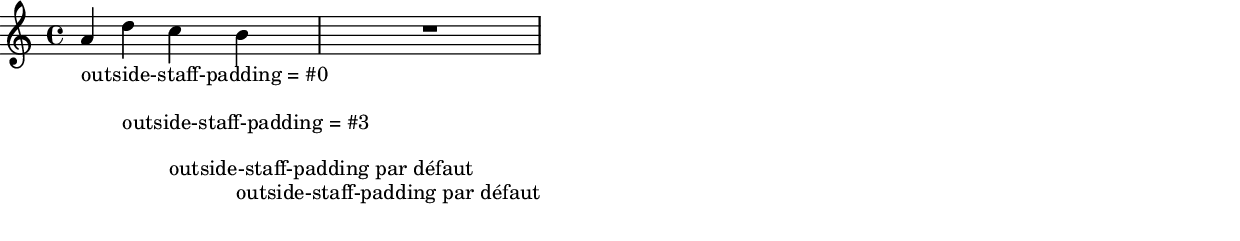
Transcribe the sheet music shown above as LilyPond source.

%% Generated by lilypond-book.py
%% Options: [exampleindent=10.16\mm,indent=0\mm,line-width=160\mm,quote,ragged-right,staffsize=18]
\include "lilypond-book-preamble.ly"


% ****************************************************************
% Start cut-&-pastable-section
% ****************************************************************

#(set-global-staff-size 18)

\paper {
  indent = 0\mm
  line-width = 160\mm
  % offset the left padding, also add 1mm as lilypond creates cropped
  % images with a little space on the right
  line-width = #(- line-width (* mm  3.000000) (* mm 1))
  line-width = 160\mm - 2.0 * 10.16\mm
  % offset the left padding, also add 1mm as lilypond creates cropped
  % images with a little space on the right
  line-width = #(- line-width (* mm  3.000000) (* mm 1))
  ragged-right = ##t
}

\layout {
  
}





% ****************************************************************
% ly snippet:
% ****************************************************************
\sourcefileline 2922
\relative {
  \once \override TextScript.outside-staff-padding = #0
  a'4-"outside-staff-padding = #0"
  \once \override TextScript.outside-staff-padding = #3
  d-"outside-staff-padding = #3"
  c-"outside-staff-padding par défaut"
  b-"outside-staff-padding par défaut"
  R1
}



% ****************************************************************
% end ly snippet
% ****************************************************************
